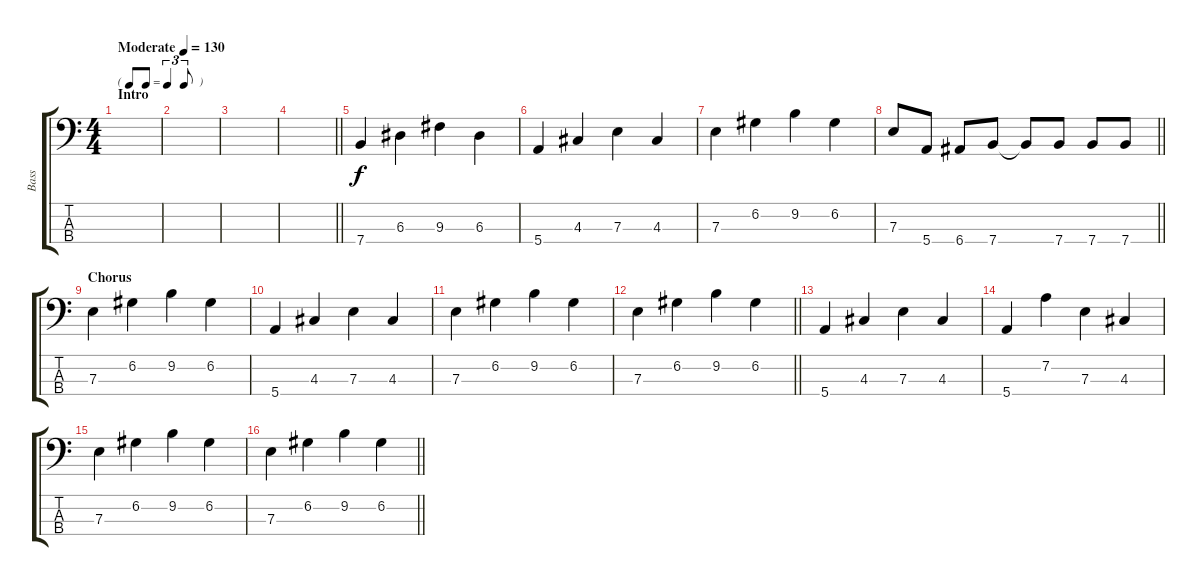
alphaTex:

\track ("Bass" "Bass") {instrument acousticbass}
\staff {score tabs}
\tuning (G2 D2 A1 E1) {hide}
\ts (4 4)
\tf triplet8th
\section ("" "Intro")
\tempo (130 "Moderate")
\clef f4
\ks c
|
|
|
\barLineRight lightlight
|
7.4.4 6.3.4 9.3.4 6.3.4 |
5.4.4 4.3.4 7.3.4 4.3.4 |
7.3.4 6.2.4 9.2.4 6.2.4 |
\barLineRight lightlight
7.3.8 5.4.8 6.4.8 7.4.8 7.4{t}.8 7.4.8 7.4.8 7.4.8 |
\section ("" "Chorus")
7.3.4 6.2.4 9.2.4 6.2.4 |
5.4.4 4.3.4 7.3.4 4.3.4 |
7.3.4 6.2.4 9.2.4 6.2.4 |
\barLineRight lightlight
7.3.4 6.2.4 9.2.4 6.2.4 |
5.4.4 4.3.4 7.3.4 4.3.4 |
5.4.4 7.2.4 7.3.4 4.3.4 |
7.3.4 6.2.4 9.2.4 6.2.4 |
\barLineRight lightlight
7.3.4 6.2.4 9.2.4 6.2.4
